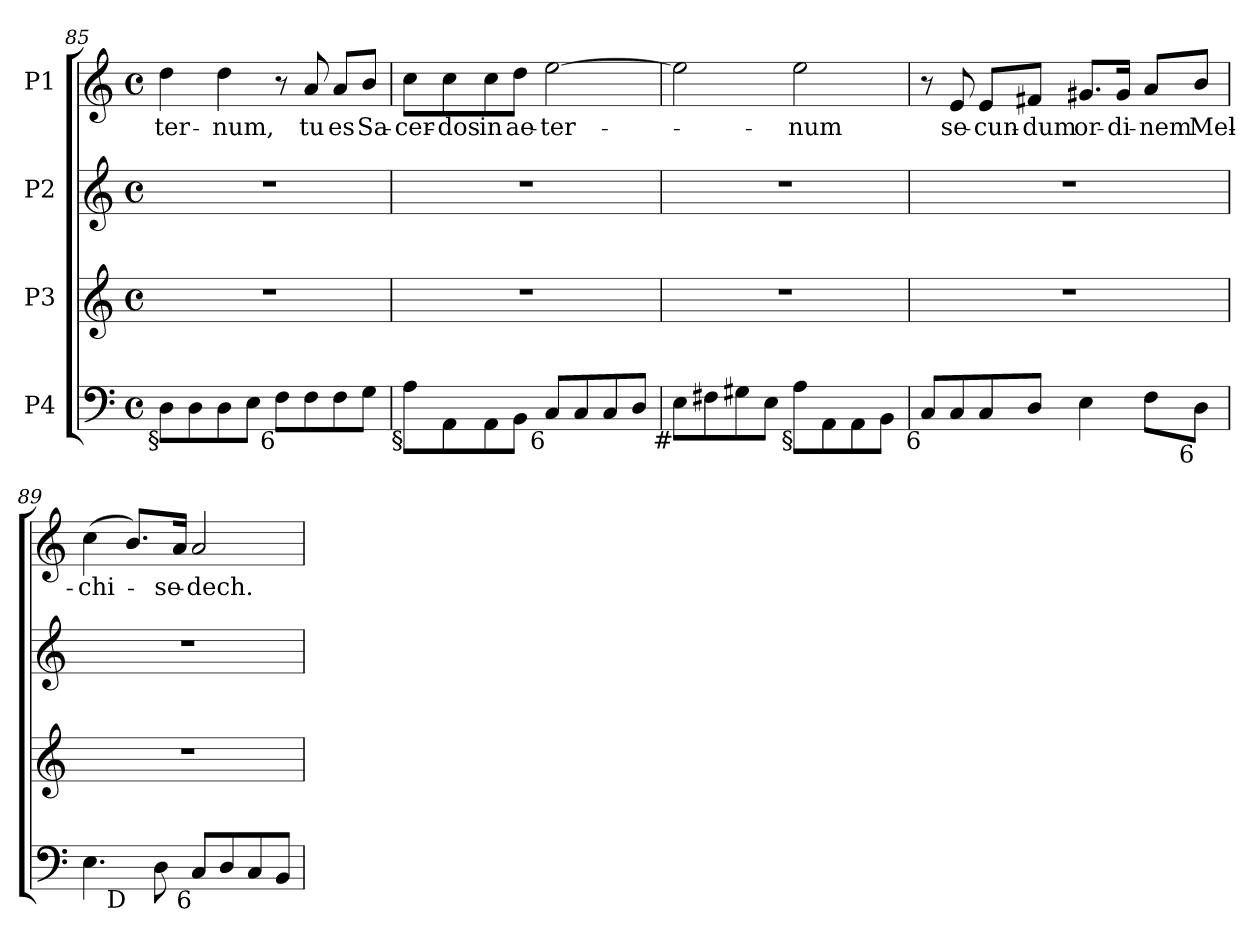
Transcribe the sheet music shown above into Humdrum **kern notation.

**kern	**kern	**kern	**kern	**text
*part4	*part3	*part2	*part1	*part1
*staff4	*staff3	*staff2	*staff1	*staff1
*I"P4	*I"P3	*I"P2	*I"P1	*
*clefF4	*clefG2	*clefG2	*clefG2	*
*k[]	*k[]	*k[]	*k[]	*
*C:	*C:	*C:	*C:	*
*M4/4	*M4/4	*M4/4	*M4/4	*
*met(c)	*met(c)	*met(c)	*met(c)	*
=85	=85	=85	=85	=85
!LO:TX:b:rj:t=§	!	!	!	!
!	!	!	!	!LO:LY:b:color=#000000
8Di\L	1r	1r	4ddi\	-ter-
8Di\	.	.	.	.
!	!	!	!	!LO:LY:b:color=#000000
8Di\	.	.	4ddi\	-num,
8Ei\J	.	.	.	.
!LO:TX:b:rj:t=6	!	!	!	!
8Fi\L	.	.	8r	.
!	!	!	!	!LO:LY:b:color=#000000
8Fi\	.	.	8ai/	tu
!	!	!	!	!LO:LY:b:color=#000000
8Fi\	.	.	8ai/L	es
!	!	!	!	!LO:LY:b:color=#000000
8Gi\J	.	.	8bi/J	Sa-
!!LO:PB:g=z
=86	=86	=86	=86	=86
!LO:TX:b:rj:t=§	!	!	!	!
!	!	!	!	!LO:LY:b:color=#000000
8Ai\L	1r	1r	8cci\L	cer-
!	!	!	!	!LO:LY:b:color=#000000
8AAi\	.	.	8cci\	-dos
!	!	!	!	!LO:LY:b:color=#000000
8AAi\	.	.	8cci\	in
!	!	!	!	!LO:LY:b:color=#000000
8BBi\J	.	.	8ddi\J	ae-
!LO:TX:b:rj:t=6	!	!	!	!
!	!	!	!	!LO:LY:b:color=#000000
8Ci/L	.	.	[2eei\	-ter-
8Ci/	.	.	.	.
8Ci/	.	.	.	.
8Di/J	.	.	.	.
=87	=87	=87	=87	=87
!LO:TX:b:rj:t=#	!	!	!	!
8Ei\L	1r	1r	2eei\]	.
8F#Xi\	.	.	.	.
8G#Xi\	.	.	.	.
8Ei\J	.	.	.	.
!LO:TX:b:rj:t=§	!	!	!	!
!	!	!	!	!LO:LY:b:color=#000000
8Ai\L	.	.	2eei\	-num
8AAi\	.	.	.	.
8AAi\	.	.	.	.
8BBi\J	.	.	.	.
=88	=88	=88	=88	=88
!LO:TX:b:rj:t=6	!	!	!	!
8Ci/L	1r	1r	8r	.
!	!	!	!	!LO:LY:b:color=#000000
8Ci/	.	.	8ei/	se-
!	!	!	!	!LO:LY:b:color=#000000
8Ci/	.	.	8ei/L	-cun-
!	!	!	!	!LO:LY:b:color=#000000
8Di/J	.	.	8f#Xi/J	-dum
!	!	!	!	!LO:LY:b:color=#000000
4Ei\	.	.	8.g#Xi/L	or-
!	!	!	!	!LO:LY:b:color=#000000
.	.	.	16g#i/Jk	-di-
!	!	!	!	!LO:LY:b:color=#000000
8Fi\L	.	.	8ai/L	-nem
!LO:TX:b:rj:t=6	!	!	!	!
!	!	!	!	!LO:LY:b:color=#000000
8Di\J	.	.	8bi/J	Mel-
=89	=89	=89	=89	=89
!LO:TX:b:rj:t=6	!	!	!	!
!LO:TX:t=4	!	!	!	!
!	!	!	!	!LO:LY:b:color=#000000
*^	*	*	*	*
4.Ei\	4ryy	1r	1r	(4cci\	-chi-
!	!LO:TX:b:rj:t=D	!	!	!	!
.	2.ryy	.	.	8.bi/L)	.
8Di\	.	.	.	.	.
!	!	!	!	!	!LO:LY:b:color=#000000
.	.	.	.	16ai/Jk	-se-
!LO:TX:b:rj:t=6	!	!	!	!	!
!	!	!	!	!	!LO:LY:b:color=#000000
8Ci/L	.	.	.	2ai/	-dech.
8Di/	.	.	.	.	.
8Ci/	.	.	.	.	.
8BBi/J	.	.	.	.	.
*v	*v	*	*	*	*
=	=	=	=	=
*-	*-	*-	*-	*-
